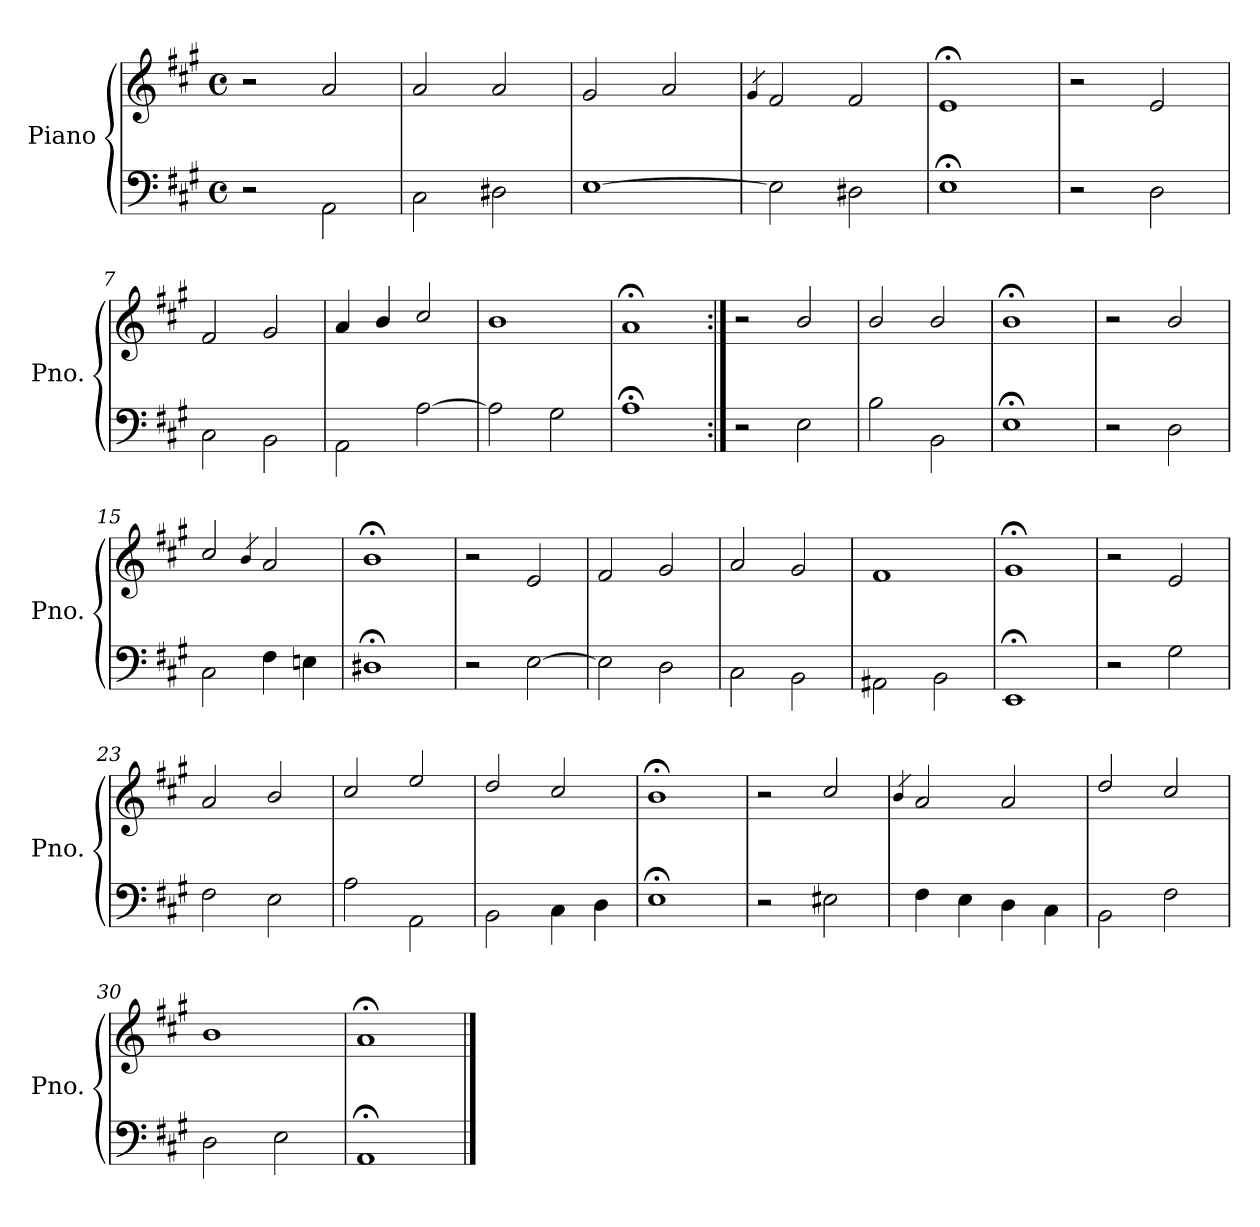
**kern	**kern
*part1	*part1
*staff2	*staff1
*I"Piano	*
*I'Pno.	*
*clefF4	*clefG2
*k[f#c#g#]	*k[f#c#g#]
*A:	*A:
*M4/4	*M4/4
*met(c)	*met(c)
=1	=1
2r	2r
2AA\	2a/
=2	=2
2C#\	2a/
2D#X\	2a/
=3	=3
[<1E	2g#/
.	2a/
=4	=4
.	4qg#/
2E\]	2f#/
2D#X\	2f#/
=5	=5
1E;	1e;<
=6	=6
2r	2r
2D\	2e/
=7	=7
2C#\	2f#/
2BB\	2g#/
=8	=8
2AA\	4a/
.	4b/
[<2A\	2cc#/
=9	=9
2A\]	1b
2G#\	.
=10	=10
1A;	1a;<
!!LO:LB:g=z
=11:|!	=11:|!
2r	2r
2E\	2b/
=12	=12
2B\	2b/
2BB\	2b/
=13	=13
1E;	1b;<
=14	=14
2r	2r
2D\	2b/
=15	=15
2C#\	2cc#/
.	4qb/
4F#\	2a/
4En\	.
=16	=16
1D#X;	1b;<
=17	=17
2r	2r
[<2E\	2e/
=18	=18
2E\]	2f#/
2D\	2g#/
=19	=19
2C#\	2a/
2BB\	2g#/
=20	=20
2AA#X\	1f#
2BB\	.
=21	=21
1EE;	1g#;<
!!LO:PB:g=z
=22	=22
2r	2r
2G#\	2e/
=23	=23
2F#\	2a/
2E\	2b/
=24	=24
2A\	2cc#/
2AA\	2ee/
=25	=25
2BB\	2dd/
4C#\	2cc#/
4D\	.
=26	=26
1E;	1b;<
=27	=27
2r	2r
2E#X\	2cc#/
=28	=28
.	4qb/
4F#\	2a/
4E\	.
4D\	2a/
4C#\	.
=29	=29
2BB\	2dd/
2F#\	2cc#/
=30	=30
2D\	1b
2E\	.
=31	=31
1AA;	1a;<
==	==
*-	*-
